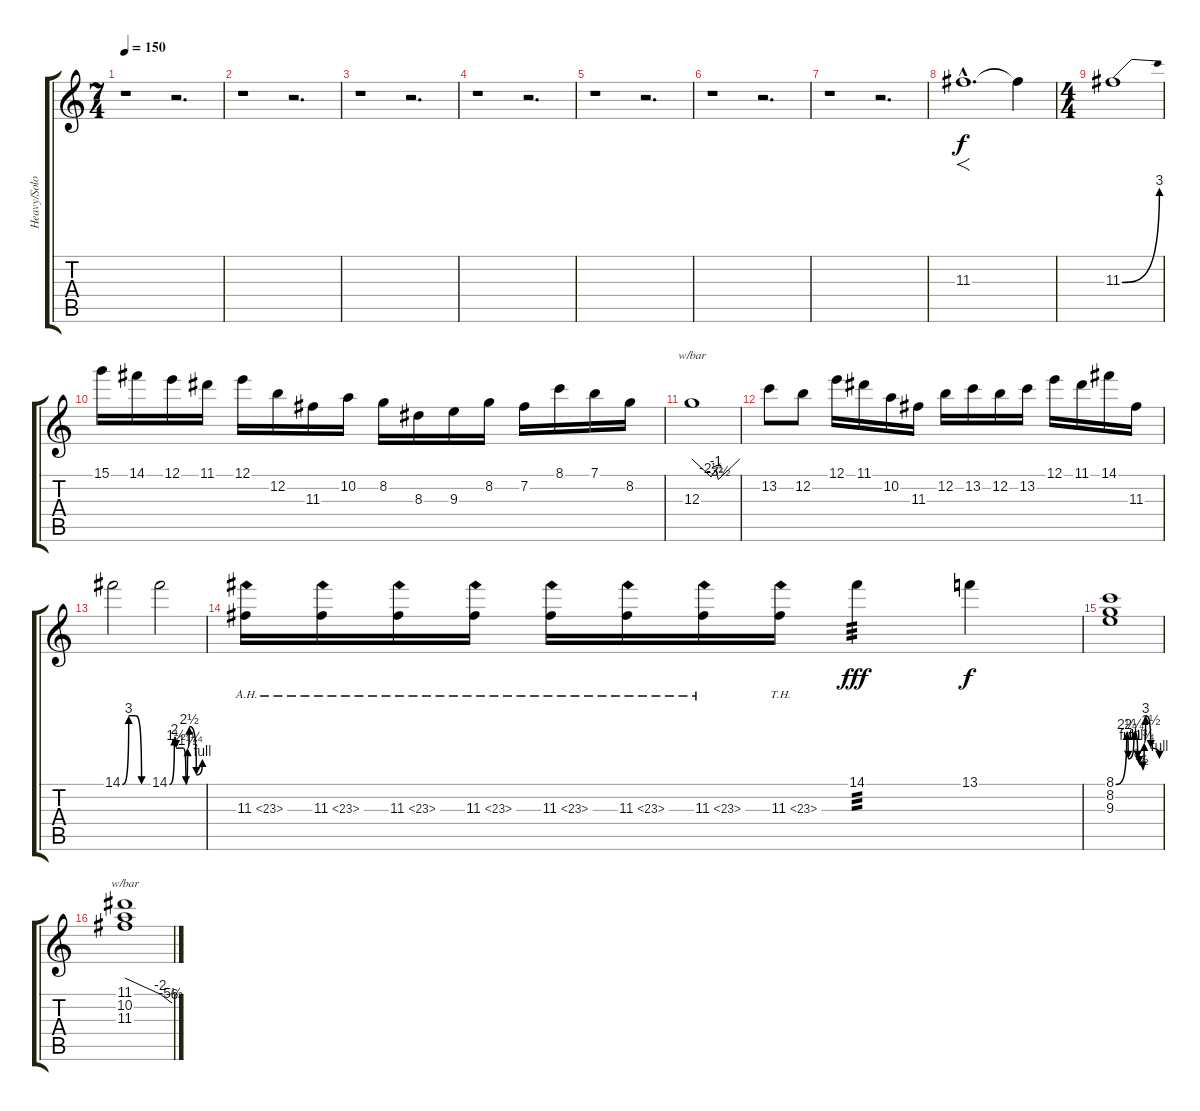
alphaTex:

\track ("Heavy/Solo Guitar" "Heavy/Solo") {instrument distortionguitar}
\staff {score tabs}
\tuning (E4 B3 G3 D3 A2 E2) {hide}
\ts (7 4)
\tempo 150
\clef g2
\ks c
r.1{dy f} r.2{d} |
r.1 r.2{d} |
r.1 r.2{d} |
r.1 r.2{d} |
r.1 r.2{d} |
r.1 r.2{d} |
r.1 r.2{d} |
11.3{hac}.1{f d} 11.3{t}.4 |
\ts (4 4)
11.3{be (bend 0 0 60 12)}.1 |
15.1.16 14.1.16 12.1.16 11.1.16 12.1.16 12.2.16 11.3.16 10.2.16 8.2.16 8.3.16 9.3.16 8.2.16 7.2.16 8.1.16 7.1.16 8.2.16 |
12.3.1{tbe (custom default 0 0 24 -10 30 -4 33 -14 60 0)} |
13.2.8 12.2.8 12.1.16 11.1.16 10.2.16 11.3.16 12.2.16 13.2.16 12.2.16 13.2.16 12.1.16 11.1.16 14.1.16 11.3.16 |
14.1{be (custom 0 0 15 12 30 12 45 0 60 0)}.2 14.1{be (custom 0 0 9 8 12 6 25 6 30 0 33 6 36 10 49 1 60 4)}.2 |
11.3{ah 12}.16 11.3{ah 12}.16 11.3{ah 12}.16 11.3{ah 12}.16 11.3{ah 12}.16 11.3{ah 12}.16 11.3{ah 12}.16 11.3{th 12}.16 14.1.4{tp 3 dy fff} 13.1.4{dy f} |
(8.1{be (custom 0 0 15 9 17 4 25 9 30 4 32 3 37 2 39 7 41 12 48 6 60 4)} 8.2 9.3).1 |
(11.1 10.2 11.3).1{tbe (custom default 0 0 45 -8 58 -22 60 -24)}
